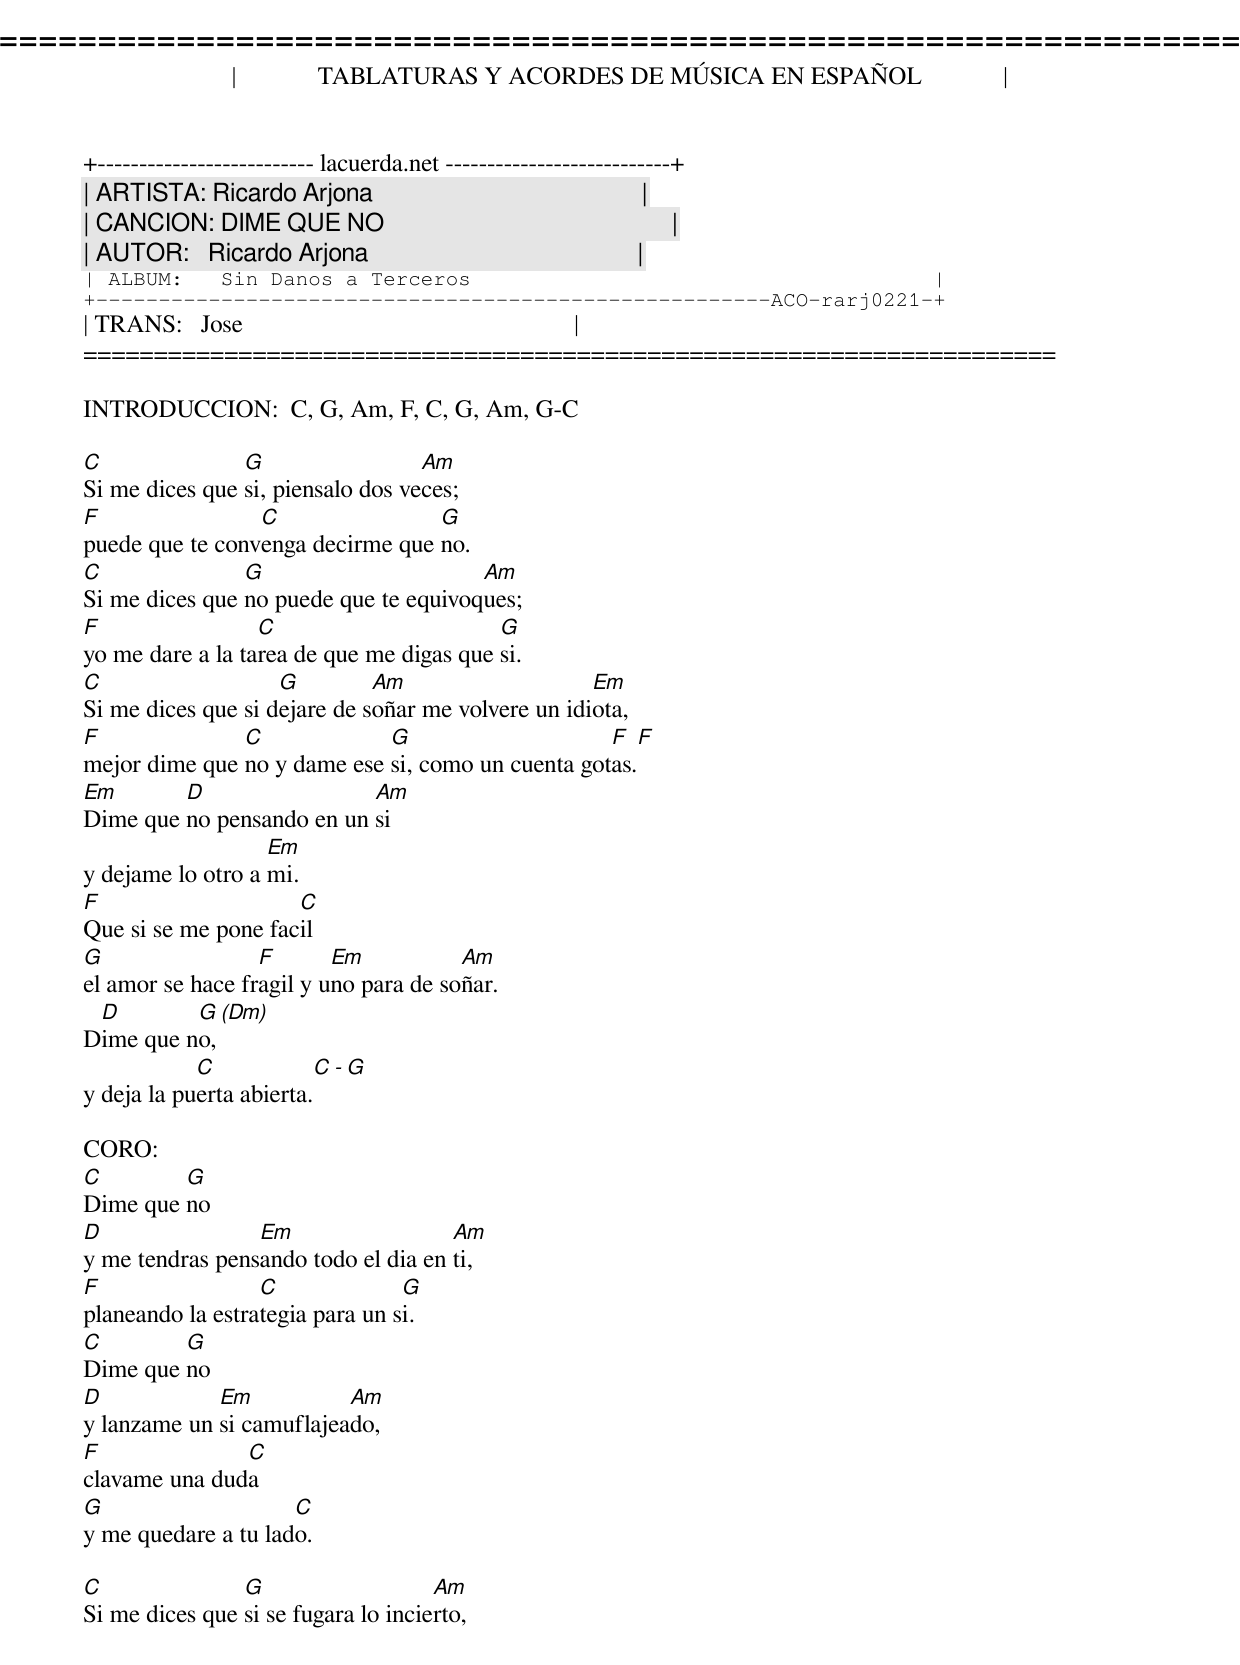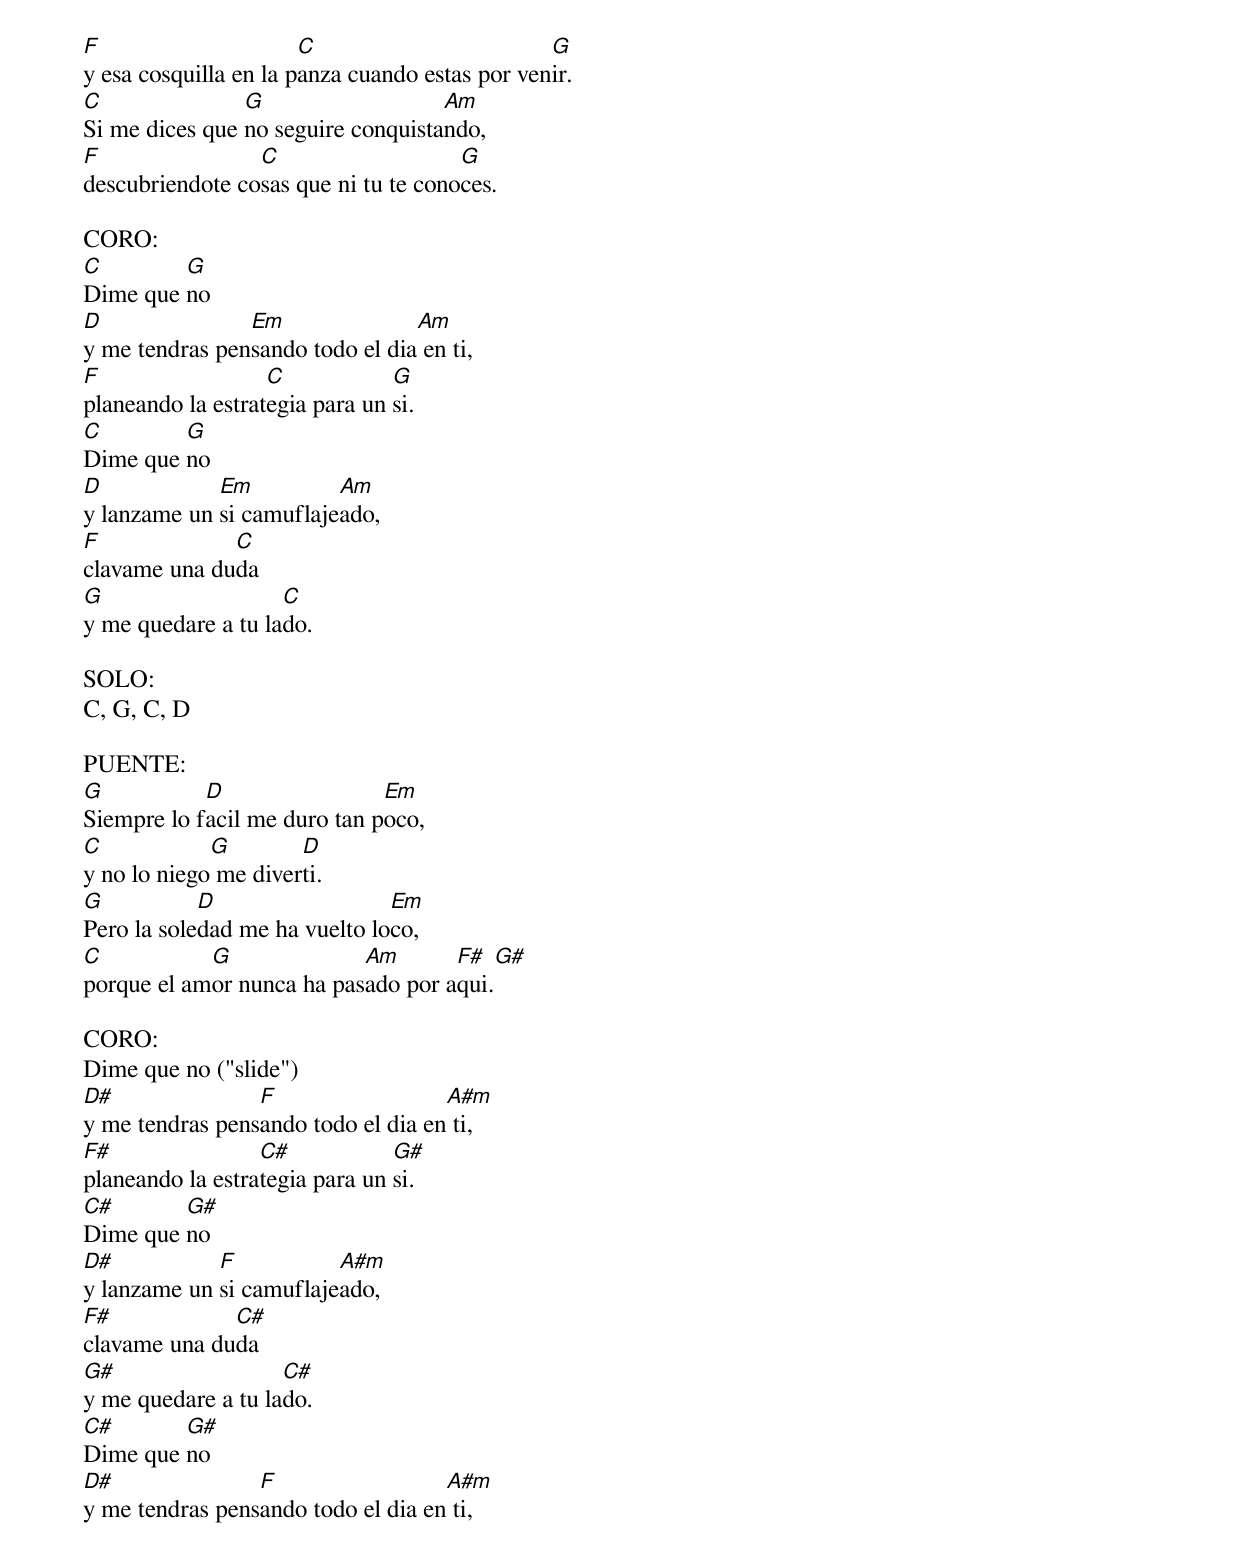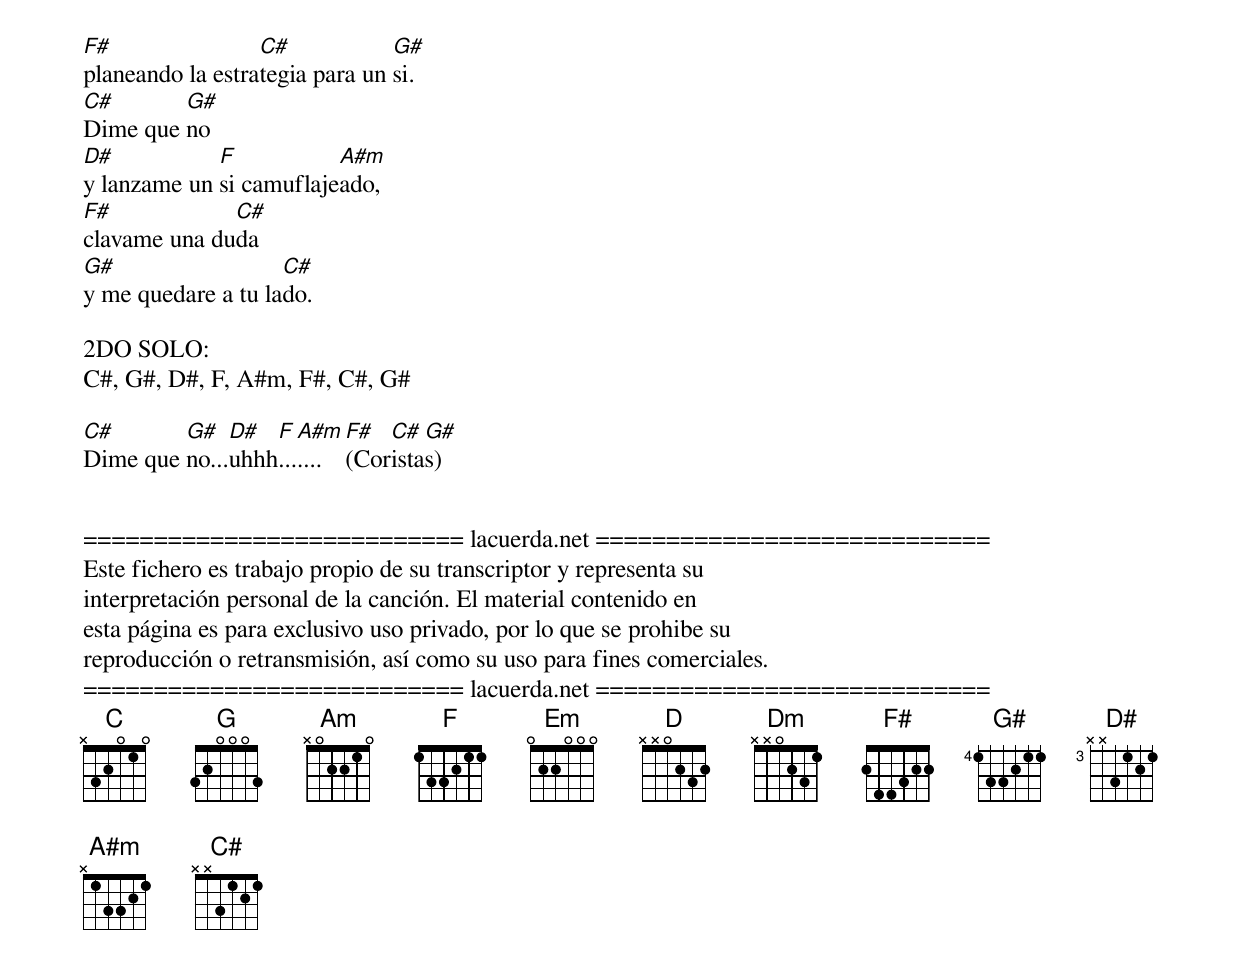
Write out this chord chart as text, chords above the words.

=====================================================================
|             TABLATURAS Y ACORDES DE MÚSICA EN ESPAÑOL             |
+-------------------------- lacuerda.net ---------------------------+
| ARTISTA: Ricardo Arjona                                           |
| CANCION: DIME QUE NO                                              |
| AUTOR:   Ricardo Arjona                                           |
| ALBUM:   Sin Danos a Terceros                                     |
+------------------------------------------------------ACO-rarj0221-+
| TRANS:   Jose                                                     |
=====================================================================

INTRODUCCION:  C, G, Am, F, C, G, Am, G-C

C               G                  Am
Si me dices que si, piensalo dos veces;
F                C                G
puede que te convenga decirme que no.
C               G                      Am
Si me dices que no puede que te equivoques;
F                 C                       G
yo me dare a la tarea de que me digas que si.
C                   G         Am                    Em
Si me dices que si dejare de soñar me volvere un idiota,
F              C             G                     F               F
mejor dime que no y dame ese si, como un cuenta gotas.
Em       D                 Am
Dime que no pensando en un si
                   Em
y dejame lo otro a mi.
F                    C
Que si se me pone facil
G                 F       Em           Am
el amor se hace fragil y uno para de soñar.
 D        G (Dm)
Dime que no,
            C            C - G
y deja la puerta abierta.

CORO:
C        G
Dime que no
D                Em                  Am
y me tendras pensando todo el dia en ti,
F                 C              G
planeando la estrategia para un si.
C        G
Dime que no
D            Em           Am
y lanzame un si camuflajeado,
F              C
clavame una duda
G                    C
y me quedare a tu lado.

C               G                    Am
Si me dices que si se fugara lo incierto,
F                      C                        G
y esa cosquilla en la panza cuando estas por venir.
C               G                   Am
Si me dices que no seguire conquistando,
F                C                    G
descubriendote cosas que ni tu te conoces.

CORO:
C        G
Dime que no
D               Em               Am
y me tendras pensando todo el dia en ti,
F                  C            G
planeando la estrategia para un si.
C        G
Dime que no
D            Em          Am
y lanzame un si camuflajeado,
F             C
clavame una duda
G                   C
y me quedare a tu lado.

SOLO:
C, G, C, D

PUENTE:
G           D                 Em
Siempre lo facil me duro tan poco,
C            G        D
y no lo niego me diverti.
G           D                  Em
Pero la soledad me ha vuelto loco,
C           G              Am       F#   G#
porque el amor nunca ha pasado por aqui.

CORO:
Dime que no ("slide")
D#               F                  A#m
y me tendras pensando todo el dia en ti,
F#                C#            G#
planeando la estrategia para un si.
C#       G#
Dime que no
D#           F           A#m
y lanzame un si camuflajeado,
F#            C#
clavame una duda
G#                  C#
y me quedare a tu lado.
C#       G#
Dime que no
D#               F                  A#m
y me tendras pensando todo el dia en ti,
F#                C#            G#
planeando la estrategia para un si.
C#       G#
Dime que no
D#           F           A#m
y lanzame un si camuflajeado,
F#            C#
clavame una duda
G#                  C#
y me quedare a tu lado.

2DO SOLO:
C#, G#, D#, F, A#m, F#, C#, G#

C#       G#   D#  F  A#m  F#  C#  G#
Dime que no...uhhh....... (Coristas)


=========================== lacuerda.net ============================
Este fichero es trabajo propio de su transcriptor y representa su
interpretación personal de la canción. El material contenido en
esta página es para exclusivo uso privado, por lo que se prohibe su
reproducción o retransmisión, así como su uso para fines comerciales.
=========================== lacuerda.net ============================
